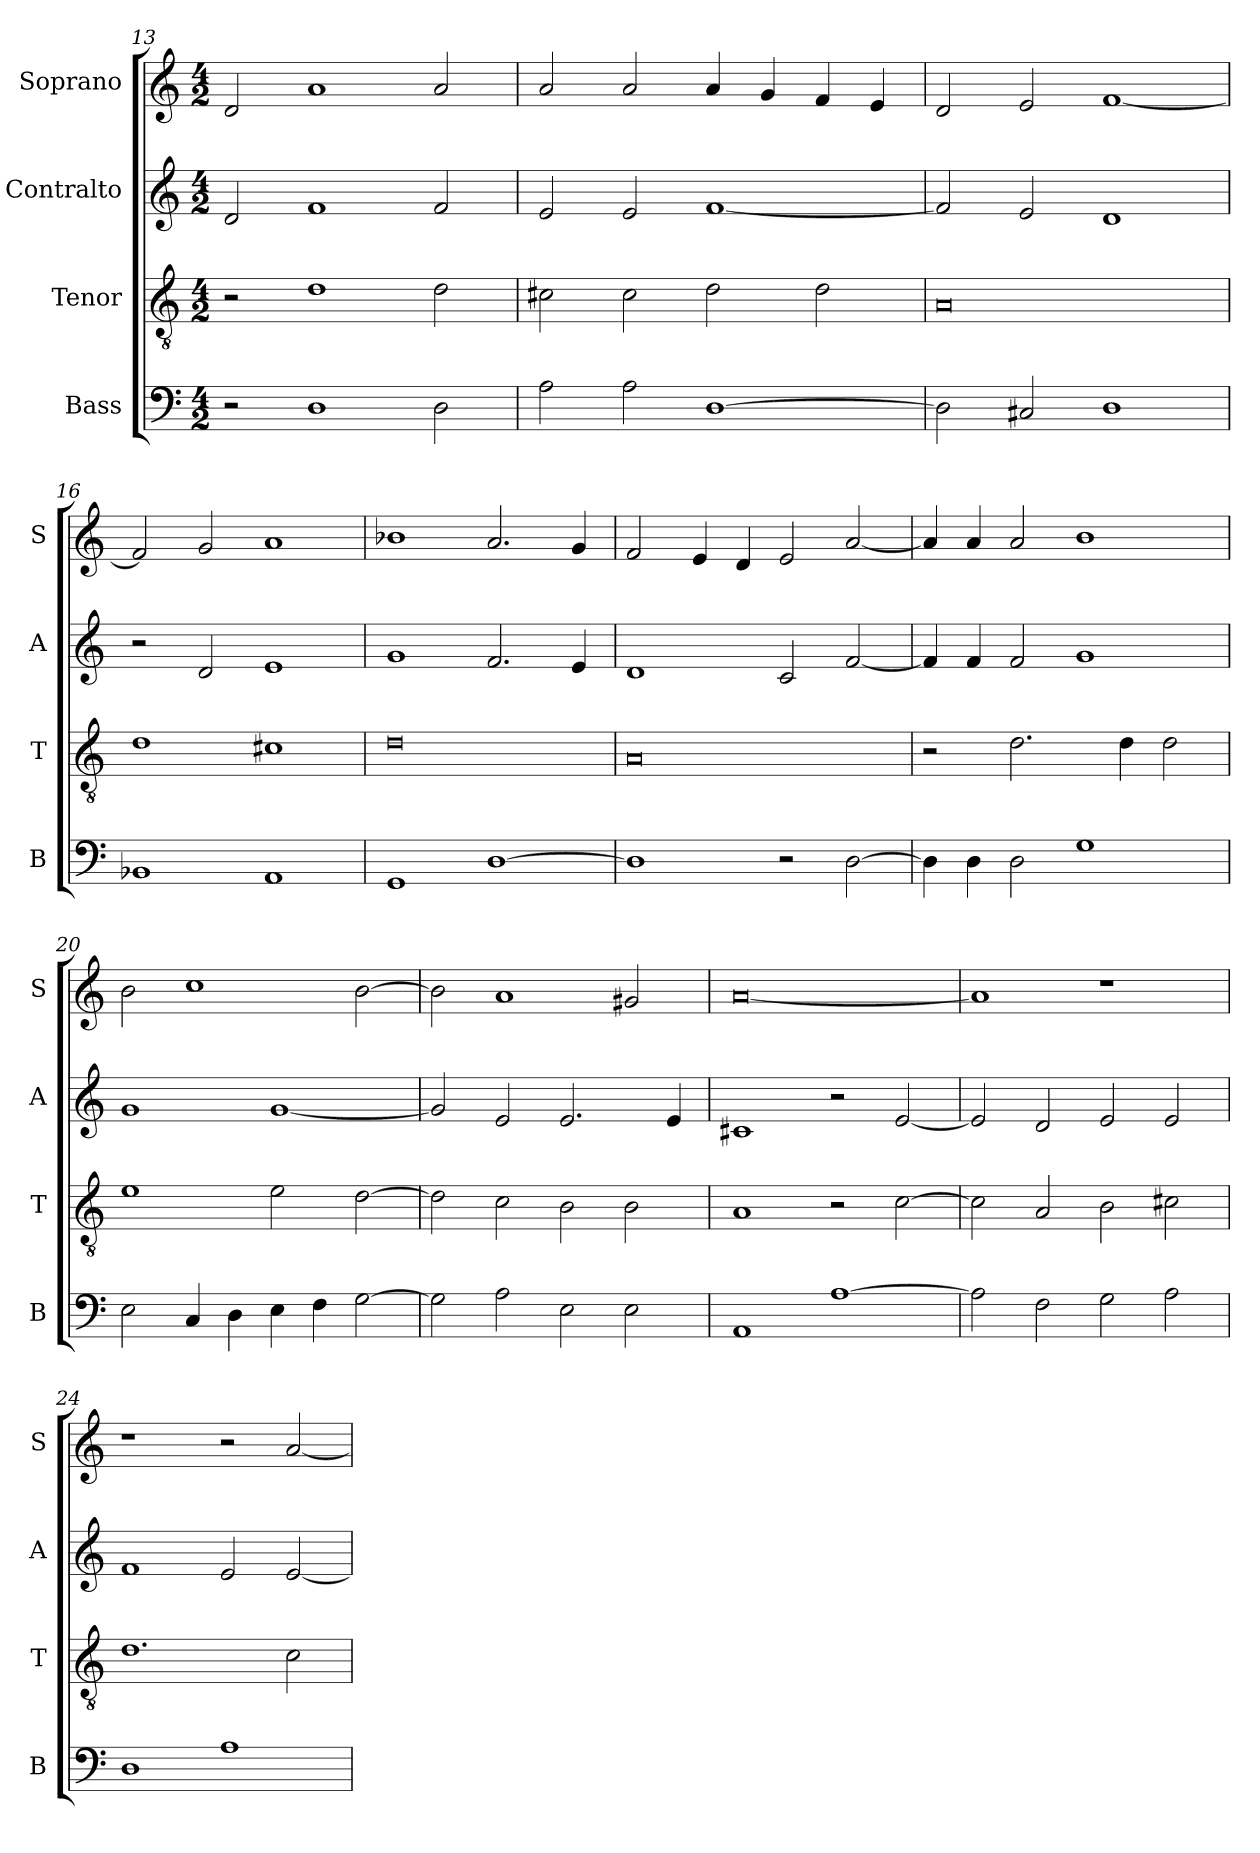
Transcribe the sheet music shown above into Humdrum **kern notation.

**kern	**kern	**kern	**kern
*part4	*part3	*part2	*part1
*staff4	*staff3	*staff2	*staff1
*I"Bass	*I"Tenor	*I"Contralto	*I"Soprano
*I'B	*I'T	*I'A	*I'S
*clefF4	*clefGv2	*clefG2	*clefG2
*k[]	*k[]	*k[]	*k[]
*D:dor	*D:dor	*D:dor	*D:dor
*M4/2	*M4/2	*M4/2	*M4/2
=13	=13	=13	=13
2r	2r	2d	2d
1D	1d	1f	1a
2D	2d	2f	2a
=14	=14	=14	=14
2A	2c#X	2e	2a
2A	2c#	2e	2a
[1D	2d	[1f	4a
.	.	.	4g
.	2d	.	4f
.	.	.	4e
=15	=15	=15	=15
2D]	0A	2f]	2d
2C#X	.	2e	2e
1D	.	1d	[1f
=16	=16	=16	=16
1BB-X	1d	2r	2f]
.	.	2d	2g
1AA	1c#X	1e	1a
=17	=17	=17	=17
1GG	0d	1g	1b-X
[1D	.	2.f	2.a
.	.	4e	4g
=18	=18	=18	=18
1D]	0A	1d	2f
.	.	.	4e
.	.	.	4d
2r	.	2c	2e
[2D	.	[2f	[2a
=19	=19	=19	=19
4D]	2r	4f]	4a]
4D	.	4f	4a
2D	2.d	2f	2a
1G	.	1g	1b
.	4d	.	.
.	2d	.	.
=20	=20	=20	=20
2E	1e	1g	2b
4C	.	.	1cc
4D	.	.	.
4E	2e	[1g	.
4F	.	.	.
[2G	[2d	.	[2b
=21	=21	=21	=21
2G]	2d]	2g]	2b]
2A	2c	2e	1a
2E	2B	2.e	.
2E	2B	.	2g#X
.	.	4e	.
=22	=22	=22	=22
1AA	1A	1c#X	[0a
[1A	2r	2r	.
.	[2c	[2e	.
=23	=23	=23	=23
2A]	2c]	2e]	1a]
2F	2A	2d	.
2G	2B	2e	1r
2A	2c#X	2e	.
=24	=24	=24	=24
1D	1.d	1f	1r
1A	.	2e	2r
.	2c	[2e	[2a
=	=	=	=
*-	*-	*-	*-
